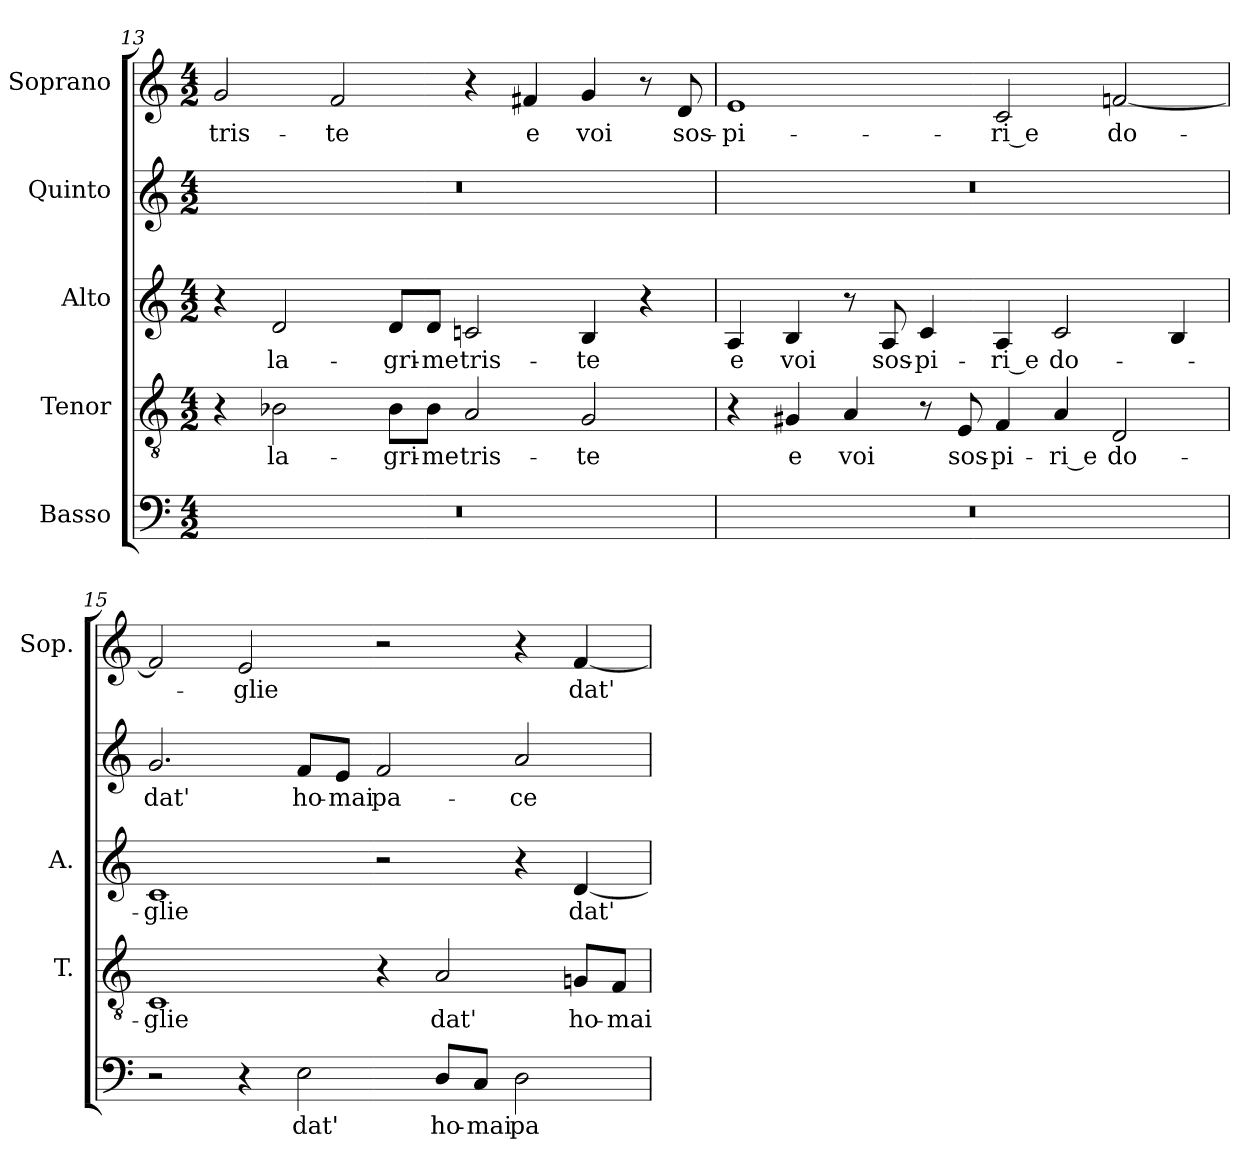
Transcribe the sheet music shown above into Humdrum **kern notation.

**kern	**text	**kern	**text	**kern	**text	**kern	**text	**kern	**text
*part5	*part5	*part4	*part4	*part3	*part3	*part2	*part2	*part1	*part1
*staff5	*staff5	*staff4	*staff4	*staff3	*staff3	*staff2	*staff2	*staff1	*staff1
*I"Basso	*	*I"Tenor	*	*I"Alto	*	*I"Quinto	*	*I"Soprano	*
*	*	*I'T.	*	*I'A.	*	*	*	*I'Sop.	*
*clefF4	*	*clefGv2	*	*clefG2	*	*clefG2	*	*clefG2	*
*	*	*ITrd7c12	*	*	*	*	*	*	*
*k[]	*	*k[]	*	*k[]	*	*k[]	*	*k[]	*
*C:	*	*C:	*	*C:	*	*C:	*	*C:	*
*M4/2	*	*M4/2	*	*M4/2	*	*M4/2	*	*M4/2	*
=13	=13	=13	=13	=13	=13	=13	=13	=13	=13
!LO:N:vis=1	!	!	!	!	!	!LO:N:vis=1	!	!	!
!	!	!	!	!	!	!	!	!	!LO:LY:b:color=#000000
0r	.	4r	.	4r	.	0r	.	2gi/	tris-
!	!	!	!LO:LY:b:color=#000000	!	!	!	!	!	!
!	!	!	!	!	!LO:LY:b:color=#000000	!	!	!	!
.	.	2BB-Xi\	la-	2di/	la-	.	.	.	.
!	!	!	!	!	!	!	!	!	!LO:LY:b:color=#000000
.	.	.	.	.	.	.	.	2fi/	-te
!	!	!	!LO:LY:b:color=#000000	!	!	!	!	!	!
!	!	!	!	!	!LO:LY:b:color=#000000	!	!	!	!
.	.	8BB-i\L	-gri-	8di/L	-gri-	.	.	.	.
!	!	!	!LO:LY:b:color=#000000	!	!	!	!	!	!
!	!	!	!	!	!LO:LY:b:color=#000000	!	!	!	!
.	.	8BB-i\J	-me	8di/J	-me	.	.	.	.
!	!	!	!LO:LY:b:color=#000000	!	!	!	!	!	!
!	!	!	!	!	!LO:LY:b:color=#000000	!	!	!	!
.	.	2AAi/	tris-	2cni/	tris-	.	.	4r	.
!	!	!	!	!	!	!	!	!	!LO:LY:b:color=#000000
.	.	.	.	.	.	.	.	4f#Xi/	e
!	!	!	!LO:LY:b:color=#000000	!	!	!	!	!	!
!	!	!	!	!	!LO:LY:b:color=#000000	!	!	!	!
!	!	!	!	!	!	!	!	!	!LO:LY:b:color=#000000
.	.	2GGi/	-te	4Bi/	-te	.	.	4gi/	voi
.	.	.	.	4r	.	.	.	8r	.
!	!	!	!	!	!	!	!	!	!LO:LY:b:color=#000000
.	.	.	.	.	.	.	.	8di/	sos-
!!LO:LB:g=z
=14	=14	=14	=14	=14	=14	=14	=14	=14	=14
!LO:N:vis=1	!	!	!	!	!	!	!	!	!
!	!	!	!	!	!LO:LY:b:color=#000000	!LO:N:vis=1	!	!	!
!	!	!	!	!	!	!	!	!	!LO:LY:b:color=#000000
0r	.	4r	.	4Ai/	e	0r	.	1ei	-pi-
!	!	!	!LO:LY:b:color=#000000	!	!	!	!	!	!
!	!	!	!	!	!LO:LY:b:color=#000000	!	!	!	!
.	.	4GG#Xi/	e	4Bi/	voi	.	.	.	.
!	!	!	!LO:LY:b:color=#000000	!	!	!	!	!	!
.	.	4AAi/	voi	8r	.	.	.	.	.
!	!	!	!	!	!LO:LY:b:color=#000000	!	!	!	!
.	.	.	.	8Ai/	sos-	.	.	.	.
!	!	!	!	!	!LO:LY:b:color=#000000	!	!	!	!
.	.	8r	.	4ci/	-pi-	.	.	.	.
!	!	!	!LO:LY:b:color=#000000	!	!	!	!	!	!
.	.	8EEi/	sos-	.	.	.	.	.	.
!	!	!	!LO:LY:b:color=#000000	!	!	!	!	!	!
!	!	!	!	!	!LO:LY:b:color=#000000	!	!	!	!
!	!	!	!	!	!	!	!	!	!LO:LY:b:color=#000000
.	.	4FFi/	-pi-	4Ai/	-ri_e	.	.	2ci/	-ri_e
!	!	!	!LO:LY:b:color=#000000	!	!	!	!	!	!
!	!	!	!	!	!LO:LY:b:color=#000000	!	!	!	!
.	.	4AAi/	-ri_e	2ci/	do-	.	.	.	.
!	!	!	!LO:LY:b:color=#000000	!	!	!	!	!	!
!	!	!	!	!	!	!	!	!	!LO:LY:b:color=#000000
.	.	2DDi/	do-	.	.	.	.	[<2fni/	do-
.	.	.	.	4Bi/	.	.	.	.	.
=15	=15	=15	=15	=15	=15	=15	=15	=15	=15
!	!	!	!LO:LY:b:color=#000000	!	!	!	!	!	!
!	!	!	!	!	!LO:LY:b:color=#000000	!	!	!	!
!	!	!	!	!	!	!	!LO:LY:b:color=#000000	!	!
2r	.	1CCi	-glie	1ci	-glie	2.gi/	dat'	2fi/]	.
!	!	!	!	!	!	!	!	!	!LO:LY:b:color=#000000
4r	.	.	.	.	.	.	.	2ei/	-glie
!	!LO:LY:b:color=#000000	!	!	!	!	!	!	!	!
!	!	!	!	!	!	!	!LO:LY:b:color=#000000	!	!
2Ei\	dat'	.	.	.	.	8fi/L	ho-	.	.
!	!	!	!	!	!	!	!LO:LY:b:color=#000000	!	!
.	.	.	.	.	.	8ei/J	-mai	.	.
!	!	!	!	!	!	!	!LO:LY:b:color=#000000	!	!
.	.	4r	.	2r	.	2fi/	pa-	2r	.
!	!LO:LY:b:color=#000000	!	!	!	!	!	!	!	!
!	!	!	!LO:LY:b:color=#000000	!	!	!	!	!	!
8Di/L	ho-	2AAi/	dat'	.	.	.	.	.	.
!	!LO:LY:b:color=#000000	!	!	!	!	!	!	!	!
8Ci/J	-mai	.	.	.	.	.	.	.	.
!	!LO:LY:b:color=#000000	!	!	!	!	!	!	!	!
!	!	!	!	!	!	!	!LO:LY:b:color=#000000	!	!
2Di\	pa-	.	.	4r	.	2ai/	-ce	4r	.
!	!	!	!LO:LY:b:color=#000000	!	!	!	!	!	!
!	!	!	!	!	!LO:LY:b:color=#000000	!	!	!	!
!	!	!	!	!	!	!	!	!	!LO:LY:b:color=#000000
.	.	8GGni/L	ho-	[<4di/	dat'	.	.	[<4fi/	dat'
!	!	!	!LO:LY:b:color=#000000	!	!	!	!	!	!
.	.	8FFi/J	-mai	.	.	.	.	.	.
=	=	=	=	=	=	=	=	=	=
*-	*-	*-	*-	*-	*-	*-	*-	*-	*-
